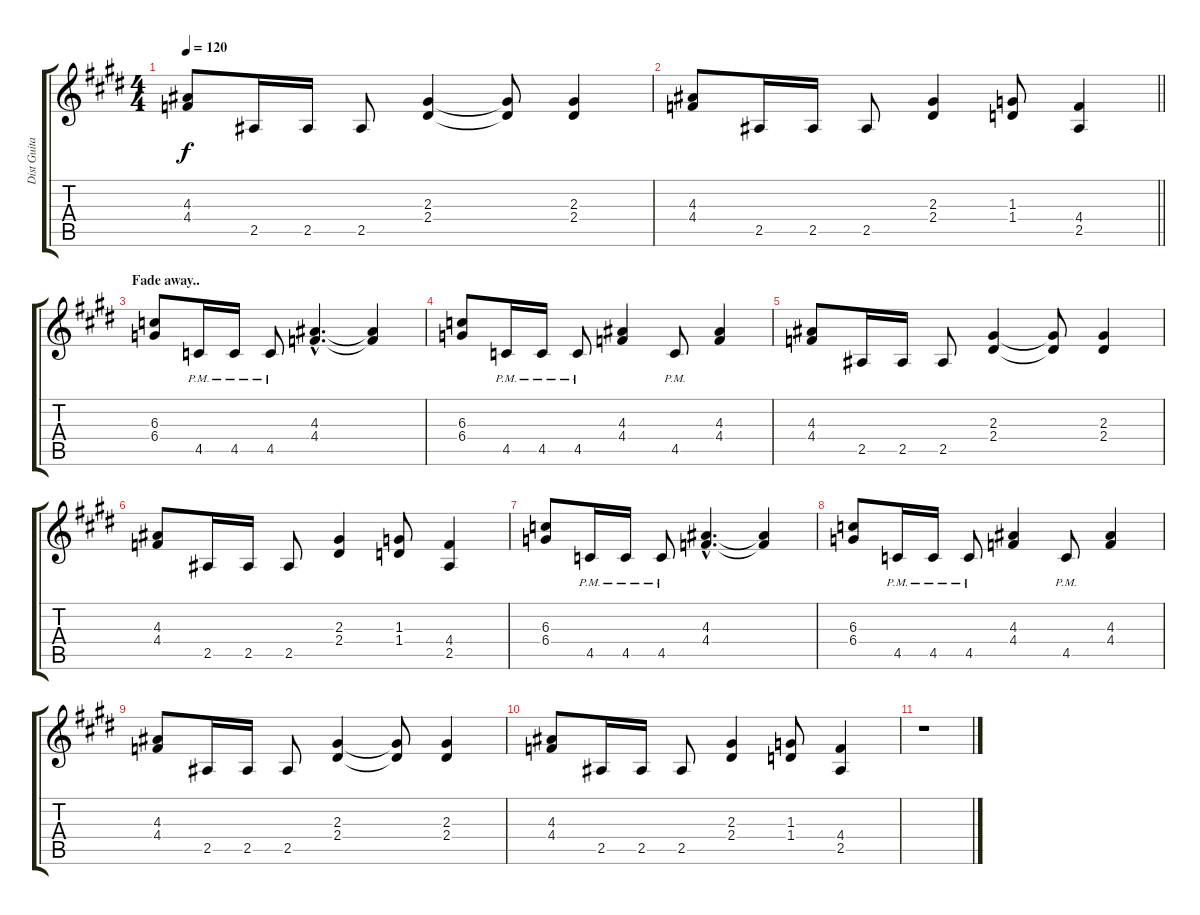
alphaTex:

\track ("Dist Guitar 1" "Dist Guita") {instrument distortionguitar}
\staff {score tabs}
\tuning (Eb4 Bb3 Gb3 Db3 Ab2 Eb2) {hide}
\ts (4 4)
\tempo 120
\clef g2
\ks e
(4.3 4.4).8{dy f} 2.5.16 2.5.16 2.5.8 (2.3 2.4).4 (2.3{t} 2.4{t}).8 (2.3 2.4).4 |
\barLineRight lightlight
(4.3 4.4).8 2.5.16 2.5.16 2.5.8 (2.3 2.4).4 (1.3 1.4).8 (4.4 2.5).4 |
\section ("" "Fade away..")
(6.3 6.4).8 4.5{pm}.16 4.5{pm}.16 4.5{pm}.8 (4.3{hac} 4.4{hac}).4{d} (4.3{t} 4.4{t}).4 |
(6.3 6.4).8 4.5{pm}.16 4.5{pm}.16 4.5{pm}.8 (4.3 4.4).4 4.5{pm}.8 (4.3 4.4).4 |
(4.3 4.4).8 2.5.16 2.5.16 2.5.8 (2.3 2.4).4 (2.3{t} 2.4{t}).8 (2.3 2.4).4 |
(4.3 4.4).8 2.5.16 2.5.16 2.5.8 (2.3 2.4).4 (1.3 1.4).8 (4.4 2.5).4 |
(6.3 6.4).8 4.5{pm}.16 4.5{pm}.16 4.5{pm}.8 (4.3{hac} 4.4{hac}).4{d} (4.3{t} 4.4{t}).4 |
(6.3 6.4).8 4.5{pm}.16 4.5{pm}.16 4.5{pm}.8 (4.3 4.4).4 4.5{pm}.8 (4.3 4.4).4 |
(4.3 4.4).8 2.5.16 2.5.16 2.5.8 (2.3 2.4).4 (2.3{t} 2.4{t}).8 (2.3 2.4).4 |
(4.3 4.4).8 2.5.16 2.5.16 2.5.8 (2.3 2.4).4 (1.3 1.4).8 (4.4 2.5).4 |
r.1
